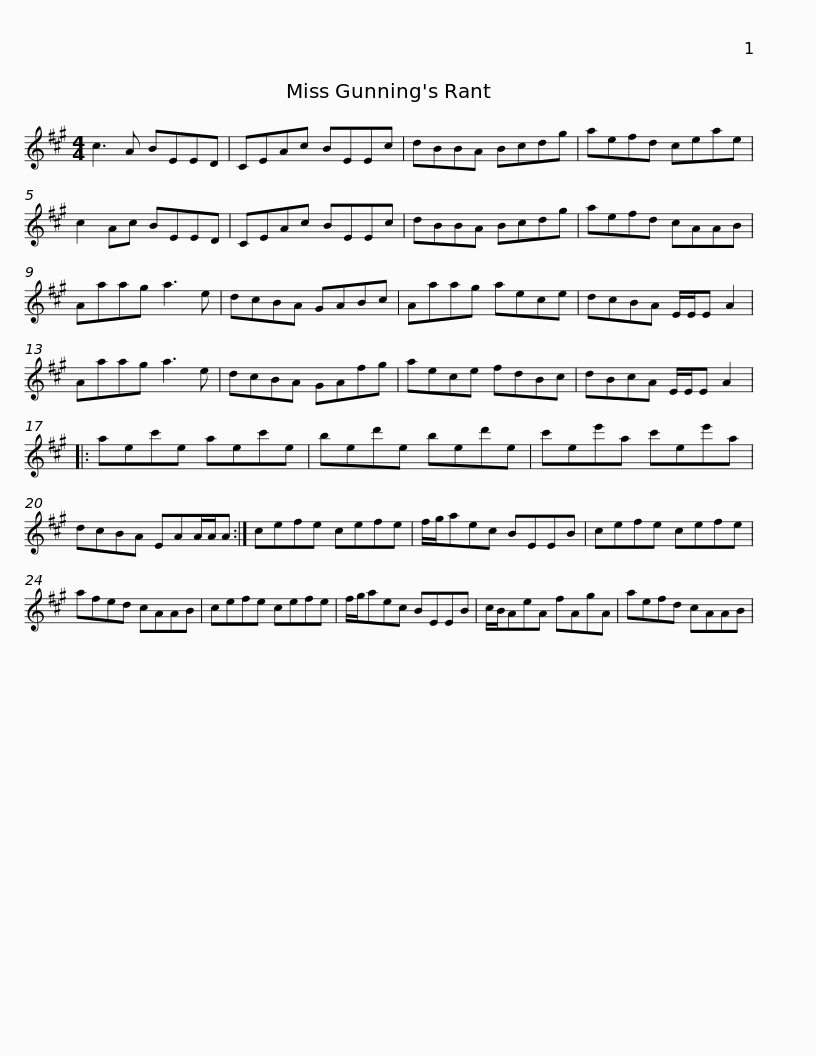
X:1
L:1/8
M:4/4
I:linebreak $
K:A
V:1 treble
V:1
 c3 A BEED | CEAc BEEc | dBBA Bcdg | aefd ceae | c2 Ac BEED |$ %5
 CEAc BEEc | dBBA Bcdg | aefd cAAB | Aaag a3 e | dcBA GABc |$ %10
 Aaag aece | dcBA E/E/E A2 | Aaag a3 e | dcBA GAfg | aece fdBc |$ %15
 dBcA E/E/E A2 |: aec'e aec'e | bed'e bed'e | c'ee'a c'ee'a | dcBA EAA/A/A :|$ %20
 cefe cefe | f/g/aec BEEB | cefe cefe | afed cAAB | cefe cefe |$ %25
 f/g/aec BEEB | c/B/AeA fAgA | aefd cAAB | %28
